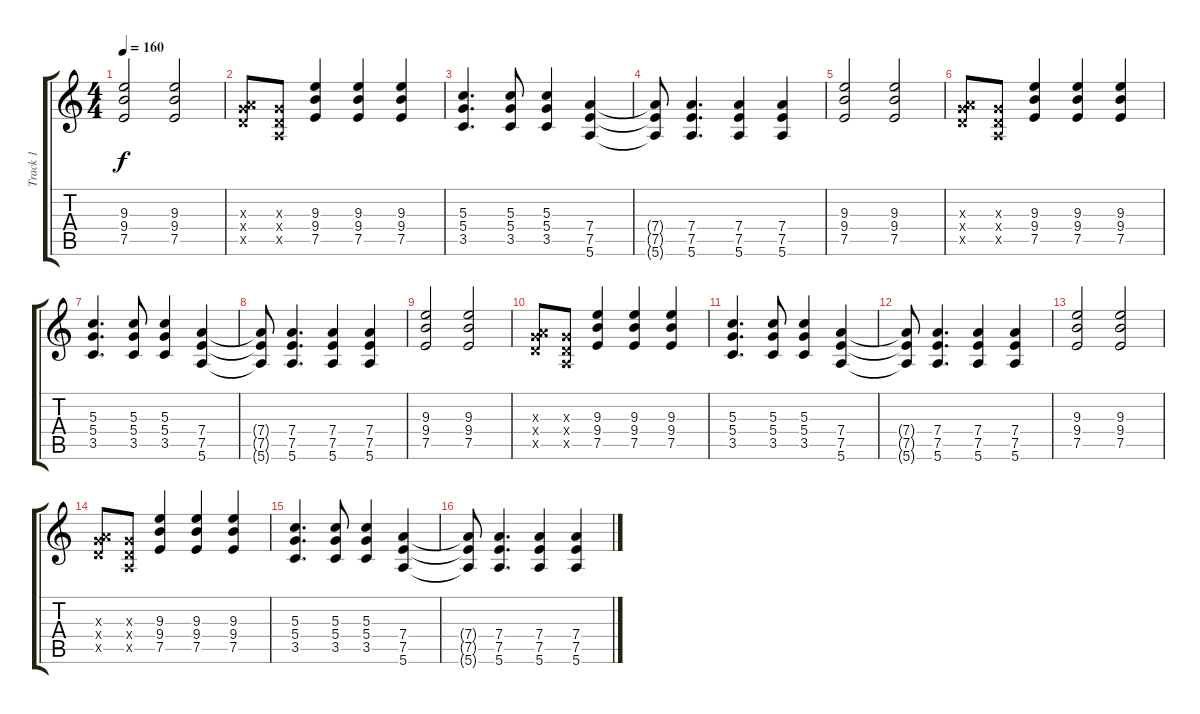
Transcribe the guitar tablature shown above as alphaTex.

\track ("Track 1" "Track 1") {instrument distortionguitar}
\staff {score tabs}
\tuning (E4 B3 G3 D3 A2 E2) {hide}
\ts (4 4)
\tempo 160
\clef g2
\ks c
(9.3 9.4 7.5).2{dy f} (9.3 9.4 7.5).2 |
(0.3{x} 7.4{x} 5.5{x}).8 (0.3{x} 0.4{x} 0.5{x}).8 (9.3 9.4 7.5).4 (9.3 9.4 7.5).4 (9.3 9.4 7.5).4 |
(5.3 5.4 3.5).4{d} (5.3 5.4 3.5).8 (5.3 5.4 3.5).4 (7.4 7.5 5.6).4 |
(7.4{t} 7.5{t} 5.6{t}).8 (7.4 7.5 5.6).4{d} (7.4 7.5 5.6).4 (7.4 7.5 5.6).4 |
(9.3 9.4 7.5).2 (9.3 9.4 7.5).2 |
(0.3{x} 7.4{x} 5.5{x}).8 (0.3{x} 0.4{x} 0.5{x}).8 (9.3 9.4 7.5).4 (9.3 9.4 7.5).4 (9.3 9.4 7.5).4 |
(5.3 5.4 3.5).4{d} (5.3 5.4 3.5).8 (5.3 5.4 3.5).4 (7.4 7.5 5.6).4 |
(7.4{t} 7.5{t} 5.6{t}).8 (7.4 7.5 5.6).4{d} (7.4 7.5 5.6).4 (7.4 7.5 5.6).4 |
(9.3 9.4 7.5).2 (9.3 9.4 7.5).2 |
(0.3{x} 7.4{x} 5.5{x}).8 (0.3{x} 0.4{x} 0.5{x}).8 (9.3 9.4 7.5).4 (9.3 9.4 7.5).4 (9.3 9.4 7.5).4 |
(5.3 5.4 3.5).4{d} (5.3 5.4 3.5).8 (5.3 5.4 3.5).4 (7.4 7.5 5.6).4 |
(7.4{t} 7.5{t} 5.6{t}).8 (7.4 7.5 5.6).4{d} (7.4 7.5 5.6).4 (7.4 7.5 5.6).4 |
(9.3 9.4 7.5).2 (9.3 9.4 7.5).2 |
(0.3{x} 7.4{x} 5.5{x}).8 (0.3{x} 0.4{x} 0.5{x}).8 (9.3 9.4 7.5).4 (9.3 9.4 7.5).4 (9.3 9.4 7.5).4 |
(5.3 5.4 3.5).4{d} (5.3 5.4 3.5).8 (5.3 5.4 3.5).4 (7.4 7.5 5.6).4 |
(7.4{t} 7.5{t} 5.6{t}).8 (7.4 7.5 5.6).4{d} (7.4 7.5 5.6).4 (7.4 7.5 5.6).4
